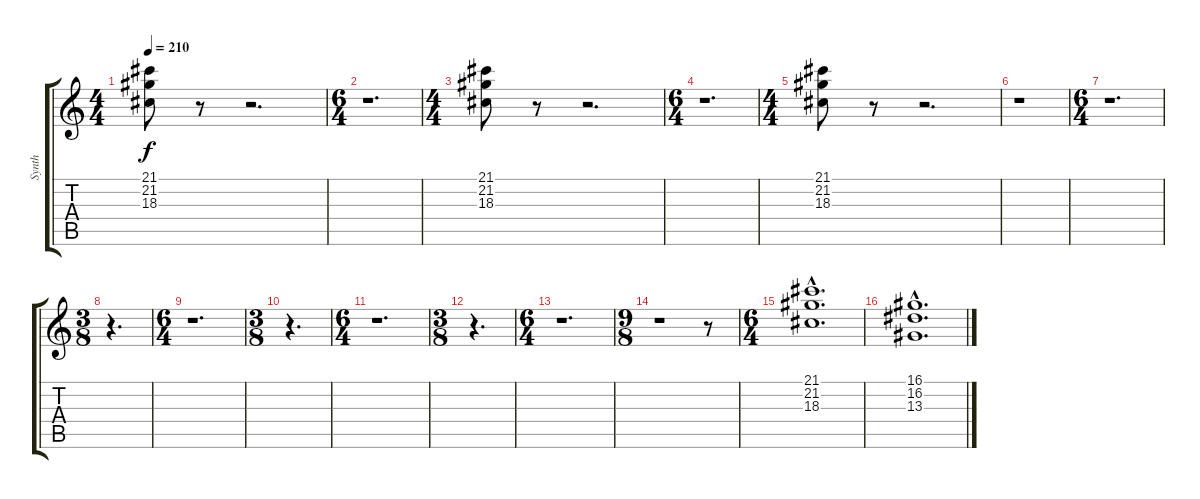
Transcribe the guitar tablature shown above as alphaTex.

\track ("Synth" "Synth") {instrument rockorgan}
\staff {score tabs}
\tuning (E4 B3 G3 D3 A2 E2) {hide}
\ts (4 4)
\tempo 210
\clef g2
\ks c
(21.1 21.2 18.3).8{dy f} r.8 r.2{d} |
\ts (6 4)
r.1{d} |
\ts (4 4)
(21.1 21.2 18.3).8 r.8 r.2{d} |
\ts (6 4)
r.1{d} |
\ts (4 4)
(21.1 21.2 18.3).8 r.8 r.2{d} |
r.1 |
\ts (6 4)
r.1{d} |
\ts (3 8)
r.4{d} |
\ts (6 4)
r.1{d} |
\ts (3 8)
r.4{d} |
\ts (6 4)
r.1{d} |
\ts (3 8)
r.4{d} |
\ts (6 4)
r.1{d} |
\ts (9 8)
r.1 r.8 |
\ts (6 4)
(21.1{hac} 21.2{hac} 18.3{hac}).1{d} |
(16.1{hac} 16.2{hac} 13.3{hac}).1{d}
